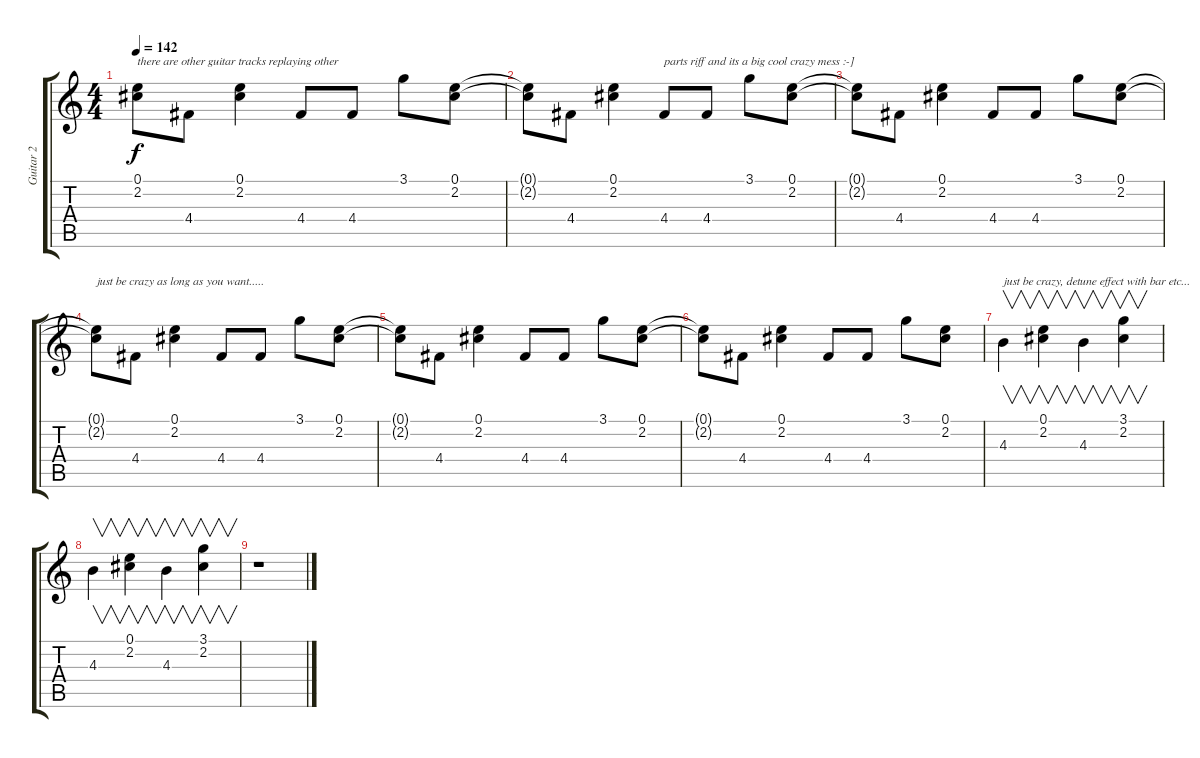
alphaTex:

\track ("Guitar 2" "Guitar 2") {instrument distortionguitar}
\staff {score tabs}
\tuning (E4 B3 G3 D3 A2 E2) {hide}
\ts (4 4)
\tempo 142
\clef g2
\ks c
(0.1{t} 2.2{t}).8{txt "there are other guitar tracks replaying other" dy f} 4.4.8 (0.1 2.2).4 4.4.8 4.4.8 3.1.8 (0.1 2.2).8 |
(0.1{t} 2.2{t}).8 4.4.8 (0.1 2.2).4 4.4.8{txt "parts riff and its a big cool crazy mess :-]"} 4.4.8 3.1.8 (0.1 2.2).8 |
(0.1{t} 2.2{t}).8 4.4.8 (0.1 2.2).4 4.4.8 4.4.8 3.1.8 (0.1 2.2).8 |
(0.1{t} 2.2{t}).8{txt "just be crazy as long as you want....."} 4.4.8 (0.1 2.2).4 4.4.8 4.4.8 3.1.8 (0.1 2.2).8 |
(0.1{t} 2.2{t}).8 4.4.8 (0.1 2.2).4 4.4.8 4.4.8 3.1.8 (0.1 2.2).8 |
(0.1{t} 2.2{t}).8 4.4.8 (0.1 2.2).4 4.4.8 4.4.8 3.1.8 (0.1 2.2).8 |
4.3.4{v txt "just be crazy, detune effect with bar etc..."} (0.1 2.2).4{v} 4.3.4{v} (3.1 2.2).4{v} |
4.3.4{v} (0.1 2.2).4{v} 4.3.4{v} (3.1 2.2).4{v} |
r.1
